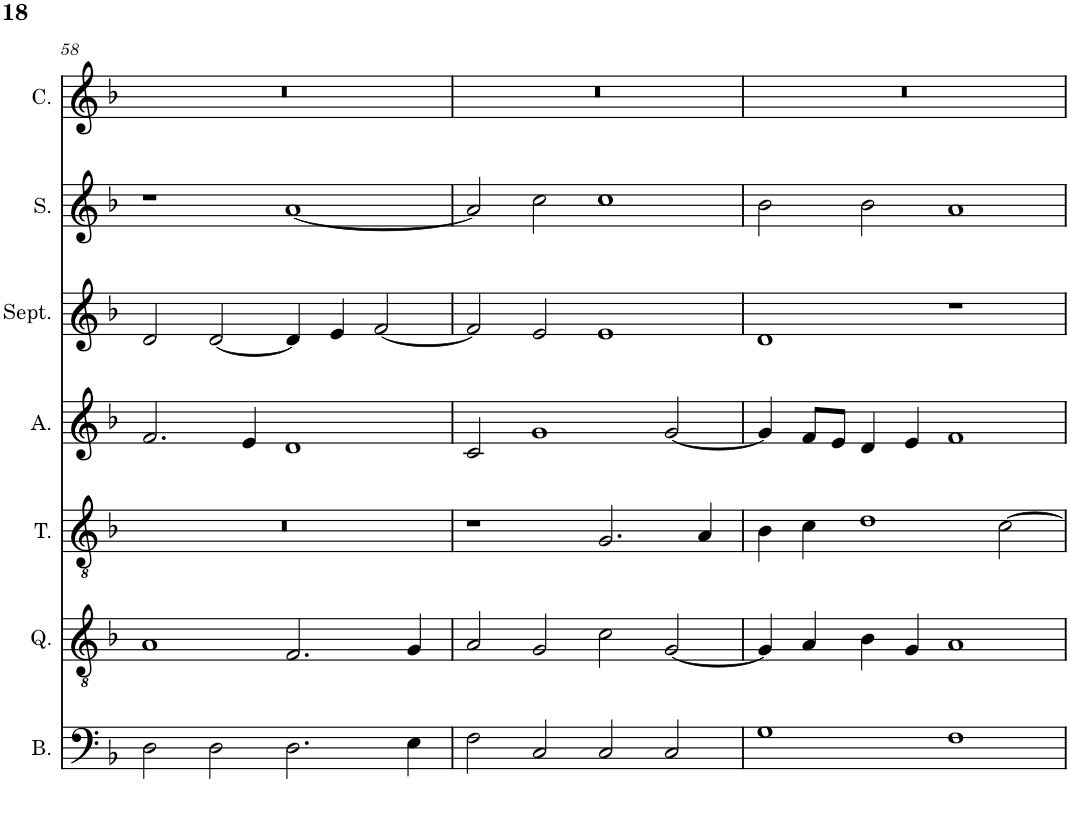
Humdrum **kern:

**kern	**kern	**kern	**kern	**kern	**kern	**kern
*part7	*part6	*part5	*part4	*part3	*part2	*part1
*staff7	*staff6	*staff5	*staff4	*staff3	*staff2	*staff1
*I"Bassus	*I"Quintus	*I"Tenor	*I"Altus	*I"Septimus	*I"Sextus	*I"Cantus
*I'B.	*I'Q.	*I'T.	*I'A.	*I'Sept.	*I'S.	*I'C.
!!LO:PB:g=z
*clefF4	*clefGv2	*clefGv2	*clefG2	*clefG2	*clefG2	*clefG2
*k[b-]	*k[b-]	*k[b-]	*k[b-]	*k[b-]	*k[b-]	*k[b-]
*F:	*F:	*F:	*F:	*F:	*F:	*F:
*M4/2	*M4/2	*M4/2	*M4/2	*M4/2	*M4/2	*M4/2
=58	=58	=58	=58	=58	=58	=58
2D\	1A	0r	2.f/	2d/	1r	0r
2D\	.	.	.	[2d/	.	.
.	.	.	4e/	.	.	.
2.D\	2.F/	.	1d	4d/]	[1a	.
.	.	.	.	4e/	.	.
.	.	.	.	[2f/	.	.
4E\	4G/	.	.	.	.	.
=59	=59	=59	=59	=59	=59	=59
2F\	2A/	1r	2c/	2f/]	2a/]	0r
2C/	2G/	.	1g	2e/	2cc\	.
2C/	2c\	2.G/	.	1e	1cc	.
2C/	[2G/	.	[2g/	.	.	.
.	.	4A/	.	.	.	.
=60	=60	=60	=60	=60	=60	=60
1G	4G/]	4B-\	4g/]	1d	2b-\	0r
.	4A/	4c\	8f/L	.	.	.
.	.	.	8e/J	.	.	.
.	4B-\	1d	4d/	.	2b-\	.
.	4G/	.	4e/	.	.	.
1F	1A	.	1f	1r	1a	.
.	.	[2c\	.	.	.	.
=	=	=	=	=	=	=
*-	*-	*-	*-	*-	*-	*-
